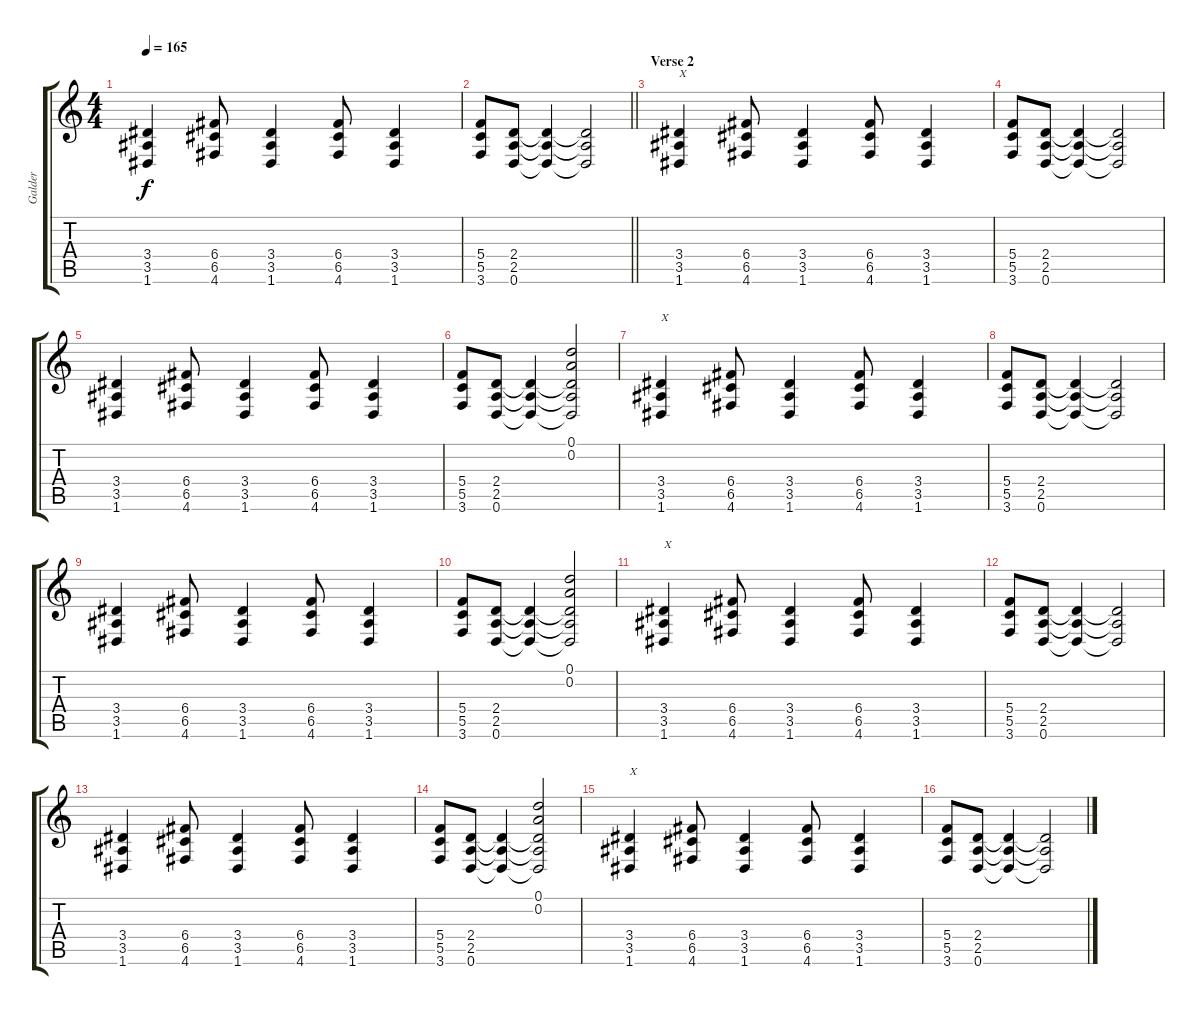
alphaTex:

\track ("Galder" "Galder") {instrument distortionguitar}
\staff {score tabs}
\tuning (D4 A3 F3 C3 G2 D2) {hide}
\ts (4 4)
\tempo 165
\clef g2
\ks c
(3.4 3.5 1.6).4{dy f} (6.4 6.5 4.6).8 (3.4 3.5 1.6).4 (6.4 6.5 4.6).8 (3.4 3.5 1.6).4 |
\barLineRight lightlight
(5.4 5.5 3.6).8 (2.4 2.5 0.6).8 (2.4{t} 2.5{t} 0.6{t}).4 (2.4{t} 2.5{t} 0.6{t}).2 |
\section ("" "Verse 2")
(3.4 3.5 1.6).4{txt "X"} (6.4 6.5 4.6).8 (3.4 3.5 1.6).4 (6.4 6.5 4.6).8 (3.4 3.5 1.6).4 |
(5.4 5.5 3.6).8 (2.4 2.5 0.6).8 (2.4{t} 2.5{t} 0.6{t}).4 (2.4{t} 2.5{t} 0.6{t}).2 |
(3.4 3.5 1.6).4 (6.4 6.5 4.6).8 (3.4 3.5 1.6).4 (6.4 6.5 4.6).8 (3.4 3.5 1.6).4 |
(5.4 5.5 3.6).8 (2.4 2.5 0.6).8 (2.4{t} 2.5{t} 0.6{t}).4 (0.1 0.2 2.4{t} 2.5{t} 0.6{t}).2 |
(3.4 3.5 1.6).4{txt "X"} (6.4 6.5 4.6).8 (3.4 3.5 1.6).4 (6.4 6.5 4.6).8 (3.4 3.5 1.6).4 |
(5.4 5.5 3.6).8 (2.4 2.5 0.6).8 (2.4{t} 2.5{t} 0.6{t}).4 (2.4{t} 2.5{t} 0.6{t}).2 |
(3.4 3.5 1.6).4 (6.4 6.5 4.6).8 (3.4 3.5 1.6).4 (6.4 6.5 4.6).8 (3.4 3.5 1.6).4 |
(5.4 5.5 3.6).8 (2.4 2.5 0.6).8 (2.4{t} 2.5{t} 0.6{t}).4 (0.1 0.2 2.4{t} 2.5{t} 0.6{t}).2 |
(3.4 3.5 1.6).4{txt "X"} (6.4 6.5 4.6).8 (3.4 3.5 1.6).4 (6.4 6.5 4.6).8 (3.4 3.5 1.6).4 |
(5.4 5.5 3.6).8 (2.4 2.5 0.6).8 (2.4{t} 2.5{t} 0.6{t}).4 (2.4{t} 2.5{t} 0.6{t}).2 |
(3.4 3.5 1.6).4 (6.4 6.5 4.6).8 (3.4 3.5 1.6).4 (6.4 6.5 4.6).8 (3.4 3.5 1.6).4 |
(5.4 5.5 3.6).8 (2.4 2.5 0.6).8 (2.4{t} 2.5{t} 0.6{t}).4 (0.1 0.2 2.4{t} 2.5{t} 0.6{t}).2 |
(3.4 3.5 1.6).4{txt "X"} (6.4 6.5 4.6).8 (3.4 3.5 1.6).4 (6.4 6.5 4.6).8 (3.4 3.5 1.6).4 |
(5.4 5.5 3.6).8 (2.4 2.5 0.6).8 (2.4{t} 2.5{t} 0.6{t}).4 (2.4{t} 2.5{t} 0.6{t}).2
